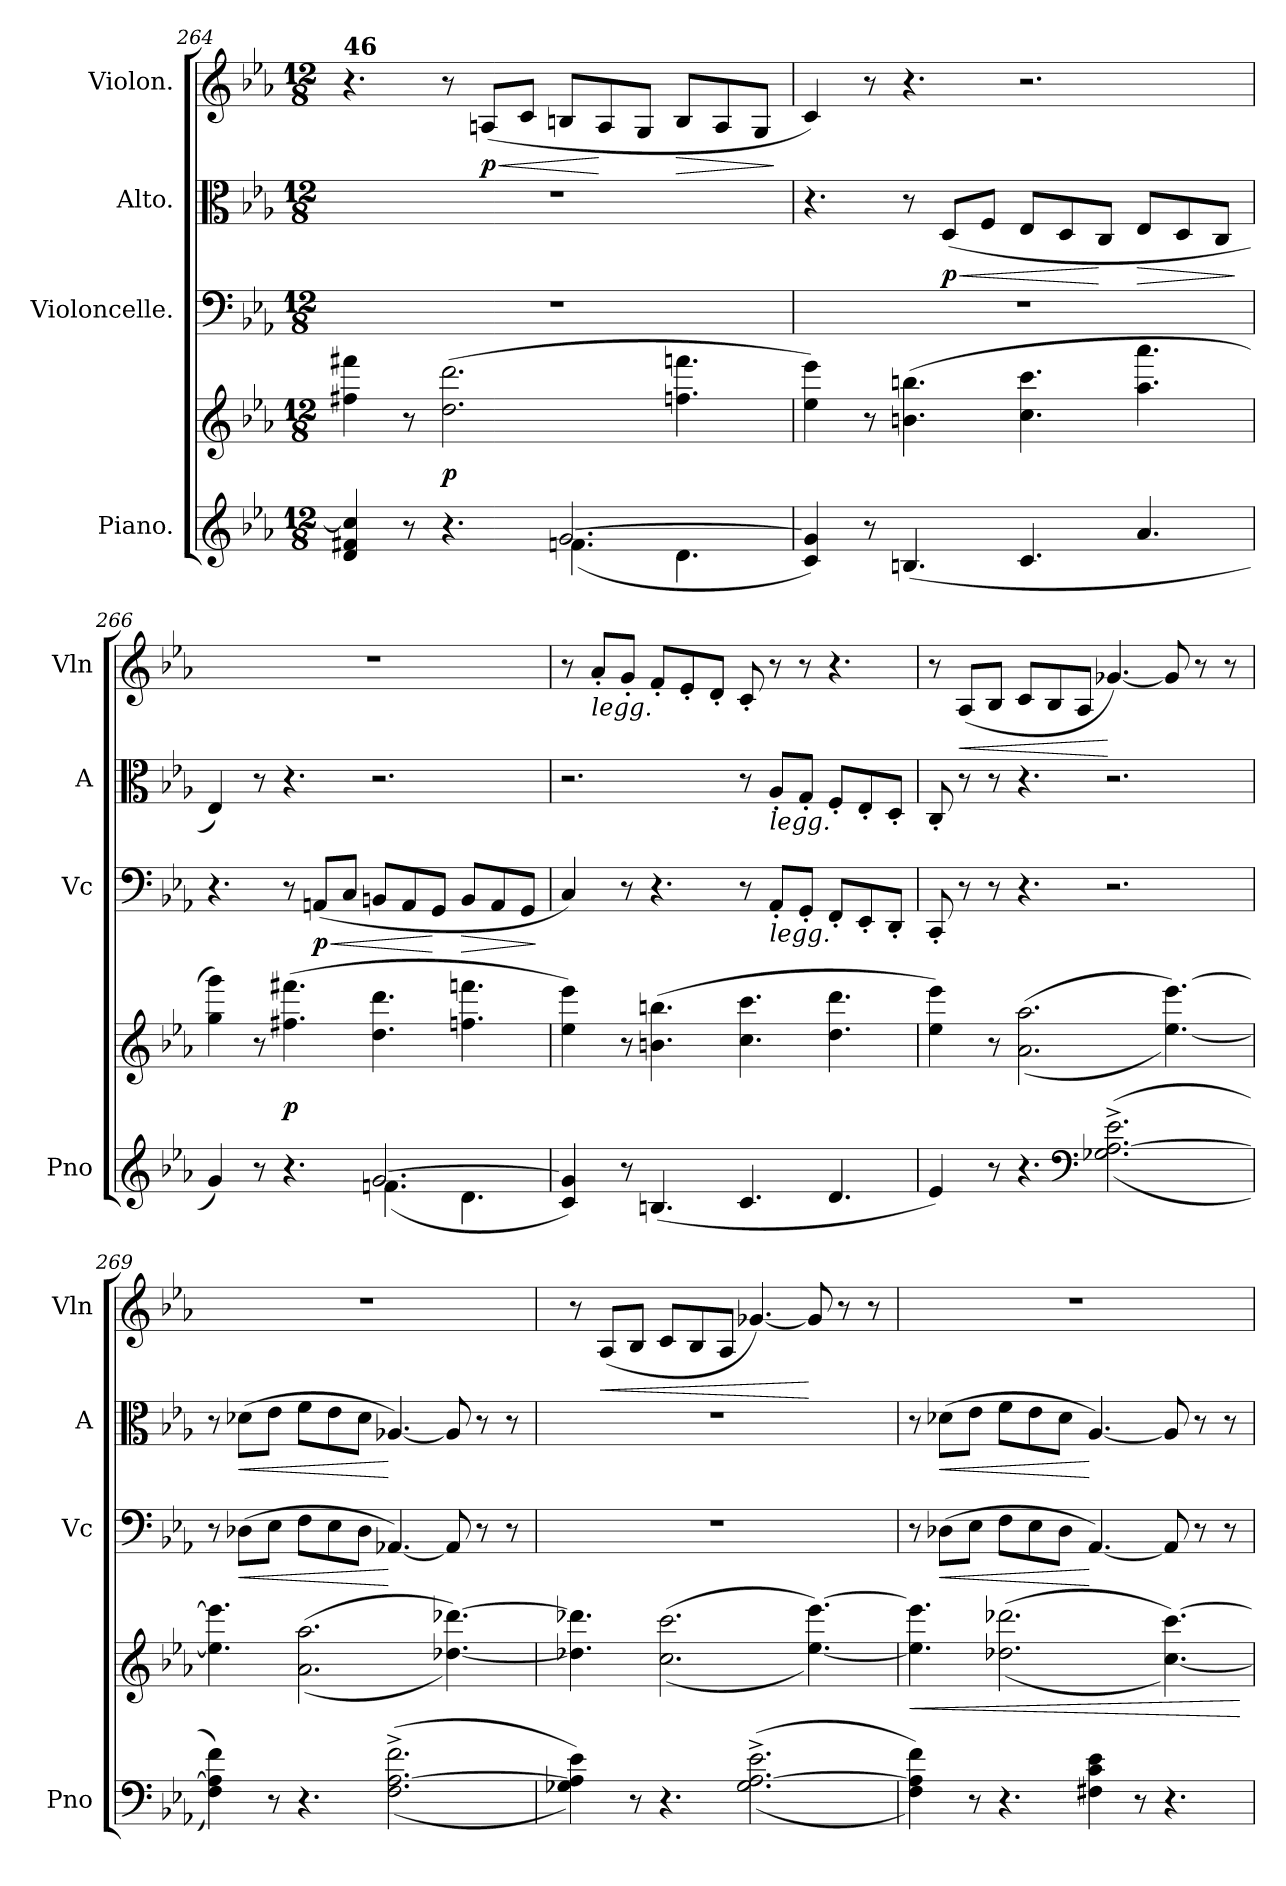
**kern	**kern	**dynam	**kern	**dynam	**kern	**dynam	**kern	**dynam
*part4	*part4	*part4	*part3	*part3	*part2	*part2	*part1	*part1
*staff5	*staff4	*staff4/5	*staff3	*staff3	*staff2	*staff2	*staff1	*staff1
*I"Piano.	*	*	*I"Violoncelle.	*	*I"Alto.	*	*I"Violon.	*
*I'Pno	*	*	*I'Vc	*	*I'A	*	*I'Vln	*
*clefG2	*clefG2	*	*clefF4	*	*clefC3	*	*clefG2	*
*k[b-e-a-]	*k[b-e-a-]	*	*k[b-e-a-]	*	*k[b-e-a-]	*	*k[b-e-a-]	*
*M12/8	*M12/8	*	*M12/8	*	*M12/8	*	*M12/8	*
=264	=264	=264	=264	=264	=264	=264	=264	=264
*^	*	*	*	*	*	*	*	*
!	!	!	!	!	!	!	!	!LO:TX:a:B:t=46	!
4d/ 4f#X/ 4cc]/	2.ryy	4ff#X\ 4fff#X\	.	1.r	.	1.r	.	4.r	.
8r	.	8r	.	.	.	.	.	.	.
4.r	.	(2.dd\ 2.ddd\	p	.	.	.	.	8r	.
!	!	!	!	!	!	!	!	!	!LO:HP:b
.	.	.	.	.	.	.	.	(8An/L	< p
.	.	.	.	.	.	.	.	8c/J	.
[2.g/	(4.fn\	.	.	.	.	.	.	8Bn/L	.
.	.	.	.	.	.	.	.	8A/	[
.	.	.	.	.	.	.	.	8G/J	.
!	!	!	!	!	!	!	!	!	!LO:HP:b
.	4.d\	4.ffn\ 4.fffn\	.	.	.	.	.	8B/L	>
.	.	.	.	.	.	.	.	8A/	.
.	.	.	.	.	.	.	.	8G/J	.
*v	*v	*	*	*	*	*	*	*	*
.	.	.	.	.	.	.	.	]
=265	=265	=265	=265	=265	=265	=265	=265	=265
4c/ 4g]/)	4ee-\ 4eee-\)	.	1.r	.	4.r	.	4c/)	.
8r	8r	.	.	.	.	.	8r	.
(4.Bn/	(4.bn\ 4.bbn\	.	.	.	8r	.	4.r	.
!	!	!	!	!	!	!LO:HP:b	!	!
.	.	.	.	.	(8D/L	< p	.	.
.	.	.	.	.	8F/J	.	.	.
4.c/	4.cc\ 4.ccc\	.	.	.	8E-/L	.	2.r	.
.	.	.	.	.	8D/	.	.	.
.	.	.	.	.	8C/J	[	.	.
!	!	!	!	!	!	!LO:HP:b	!	!
4.a-/	4.aa-\ 4.aaa-\	.	.	.	8E-/L	>	.	.
.	.	.	.	.	8D/	.	.	.
.	.	.	.	.	8C/J	.	.	.
.	.	.	.	.	.	]	.	.
=266	=266	=266	=266	=266	=266	=266	=266	=266
*^	*	*	*	*	*	*	*	*
4g/)	2.ryy	4gg\ 4ggg\)	.	4.r	.	4E-/)	.	1.r	.
8r	.	8r	.	.	.	8r	.	.	.
4.r	.	(4.ff#X\ 4.fff#X\	p	8r	.	4.r	.	.	.
!	!	!	!	!	!LO:HP:b	!	!	!	!
.	.	.	.	(8AAn/L	< p	.	.	.	.
.	.	.	.	8C/J	.	.	.	.	.
[2.g/	(4.fn\	4.dd\ 4.ddd\	.	8BBn/L	.	2.r	.	.	.
.	.	.	.	8AA/	.	.	.	.	.
.	.	.	.	8GG/J	[	.	.	.	.
!	!	!	!	!	!LO:HP:b	!	!	!	!
.	4.d\	4.ffn\ 4.fffn\	.	8BB/L	>	.	.	.	.
.	.	.	.	8AA/	.	.	.	.	.
.	.	.	.	8GG/J	.	.	.	.	.
*v	*v	*	*	*	*	*	*	*	*
.	.	.	.	]	.	.	.	.
=267	=267	=267	=267	=267	=267	=267	=267	=267
4c/ 4g]/)	4ee-\ 4eee-\)	.	4C/)	.	2.r	.	8r	.
!	!	!	!	!	!	!	!LO:TX:b:i:t=legg.	!
.	.	.	.	.	.	.	8a-'/L	.
8r	8r	.	8r	.	.	.	8g'/J	.
(4.Bn/	(4.bn\ 4.bbn\	.	4.r	.	.	.	8f'/L	.
.	.	.	.	.	.	.	8e-'/	.
.	.	.	.	.	.	.	8d'/J	.
4.c/	4.cc\ 4.ccc\	.	8r	.	8r	.	8c'/	.
!	!	!	!	!	!LO:TX:b:i:t=legg.	!	!	!
!	!	!	!LO:TX:b:i:t=legg.	!	!	!	!	!
.	.	.	8AA-'/L	.	8A-'/L	.	8r	.
.	.	.	8GG'/J	.	8G'/J	.	8r	.
4.d/	4.dd\ 4.ddd\	.	8FF'/L	.	8F'/L	.	4.r	.
.	.	.	8EE-'/	.	8E-'/	.	.	.
.	.	.	8DD'/J	.	8D'/J	.	.	.
=268	=268	=268	=268	=268	=268	=268	=268	=268
4e-/)	4ee-\ 4eee-\)	.	8CC'/	.	8C'/	.	8r	.
!	!	!	!	!	!	!	!	!LO:HP:b
.	.	.	8r	.	8r	.	(8A-/L	<
8r	8r	.	8r	.	8r	.	8B-/J	.
4.r	(<(>2.a-\ 2.aa-\	.	4.r	.	4.r	.	8c/L	.
.	.	.	.	.	.	.	8B-/	.
.	.	.	.	.	.	.	8A-/J	.
*clefF4	*	*	*	*	*	*	*	*
(<(>2.G-X^\ [2.A-^\ 2.e-^\	.	.	2.r	.	2.r	.	[4.g-X/)	[
.	[4.ee-\ [4.eee-\))	.	.	.	.	.	8g-/]	.
.	.	.	.	.	.	.	8r	.
.	.	.	.	.	.	.	8r	.
=269	=269	=269	=269	=269	=269	=269	=269	=269
4F\ 4A-]\ 4f\))	4.ee-]\ 4.eee-]\	.	8r	.	8r	.	1.r	.
!	!	!	!	!LO:HP:b	!	!LO:HP:b	!	!
.	.	.	(8D-X\L	<	(8d-X\L	<	.	.
8r	.	.	8E-\J	.	8e-\J	.	.	.
4.r	(<(>2.a-\ 2.aa-\	.	8F\L	.	8f\L	.	.	.
.	.	.	8E-\	.	8e-\	.	.	.
.	.	.	8D-\J	.	8d-\J	.	.	.
(<(>2.F^\ [2.A-^\ 2.f^\	.	.	[4.AA-X/)	[	[4.A-X/)	[	.	.
.	[4.dd-X\ [4.ddd-X\))	.	8AA-/]	.	8A-/]	.	.	.
.	.	.	8r	.	8r	.	.	.
.	.	.	8r	.	8r	.	.	.
=270	=270	=270	=270	=270	=270	=270	=270	=270
4G-X\ 4A-]\ 4e-\))	4.dd-X]\ 4.ddd-X]\	.	1.r	.	1.r	.	8r	.
!	!	!	!	!	!	!	!	!LO:HP:b
.	.	.	.	.	.	.	(8A-/L	<
8r	.	.	.	.	.	.	8B-/J	.
4.r	(<(>2.cc\ 2.ccc\	.	.	.	.	.	8c/L	.
.	.	.	.	.	.	.	8B-/	.
.	.	.	.	.	.	.	8A-/J	.
(<(>2.G-^\ [2.A-^\ 2.e-^\	.	.	.	.	.	.	[4.g-X/)	.
.	[4.ee-\ [4.eee-\))	.	.	.	.	.	8g-/]	[
.	.	.	.	.	.	.	8r	.
.	.	.	.	.	.	.	8r	.
=271	=271	=271	=271	=271	=271	=271	=271	=271
!	!	!LO:HP:b	!	!	!	!	!	!
4F\ 4A-]\ 4f\))	4.ee-]\ 4.eee-]\	<	8r	.	8r	.	1.r	.
!	!	!	!	!LO:HP:b	!	!LO:HP:b	!	!
.	.	.	(8D-X\L	<	(8d-X\L	<	.	.
8r	.	.	8E-\J	.	8e-\J	.	.	.
4.r	(<(>2.dd-X\ 2.ddd-X\	.	8F\L	.	8f\L	.	.	.
.	.	.	8E-\	.	8e-\	.	.	.
.	.	.	8D-\J	.	8d-\J	.	.	.
4F#X\ 4c\ 4e-\	.	.	[4.AA-/)	[	[4.A-/)	[	.	.
8r	.	.	.	.	.	.	.	.
4.r	[4.cc\ [4.ccc\))	.	8AA-/]	.	8A-/]	.	.	.
.	.	.	8r	.	8r	.	.	.
.	.	.	8r	.	8r	.	.	.
.	.	[	.	.	.	.	.	.
=	=	=	=	=	=	=	=	=
*-	*-	*-	*-	*-	*-	*-	*-	*-
